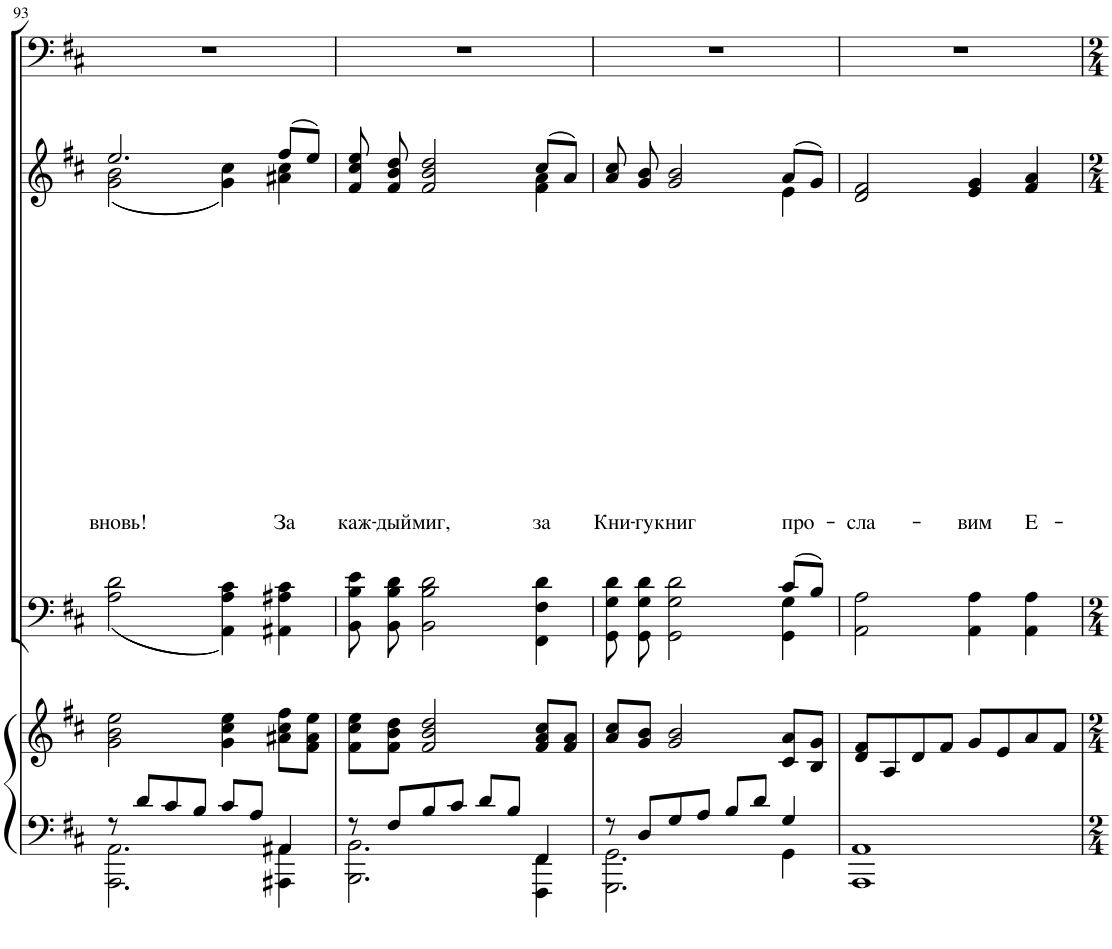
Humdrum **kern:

**kern	**kern	**kern	**kern	**text	**text	**text	**text	**text	**text	**text	**text	**text	**text	**text	**text	**text	**text	**kern
*part4	*part4	*part3	*part2	*part2	*part2	*part2	*part2	*part2	*part2	*part2	*part2	*part2	*part2	*part2	*part2	*part2	*part2	*part1
*staff5	*staff4	*staff3	*staff2	*staff2	*staff2	*staff2	*staff2	*staff2	*staff2	*staff2	*staff2	*staff2	*staff2	*staff2	*staff2	*staff2	*staff2	*staff1
*	*	*	*	*	*	*	*	*	*	*	*	*	*	*	*	*	*	*I"Soprano
!!LO:PB:g=z
*clefF4	*clefG2	*clefF4	*clefG2	*	*	*	*	*	*	*	*	*	*	*	*	*	*	*clefF4
*k[f#c#]	*k[f#c#]	*k[f#c#]	*k[f#c#]	*	*	*	*	*	*	*	*	*	*	*	*	*	*	*k[f#c#]
*M4/4	*M4/4	*M4/4	*M4/4	*	*	*	*	*	*	*	*	*	*	*	*	*	*	*M4/4
=93	=93	=93	=93	=93	=93	=93	=93	=93	=93	=93	=93	=93	=93	=93	=93	=93	=93	=93
*^	*	*^	*	*	*	*	*	*	*	*	*	*	*	*	*	*	*	*
!	!	!	!	!	!	!	!	!	!	!	!	!	!	!	!	!	!	!	!LO:LY:b	!
*	*	*	*	*	*^	*	*	*	*	*	*	*	*	*	*	*	*	*	*	*
8r	2.AAA\ 2.AA\	2g\ 2b\ 2ee\	1ryy	((2A\ 2d\	2.ee/	((2g\ 2b\	.	.	.	.	.	.	.	.	.	.	.	.	.	вновь!	1r
8d/L	.	.	.	.	.	.	.	.	.	.	.	.	.	.	.	.	.	.	.	.	.
8c#/	.	.	.	.	.	.	.	.	.	.	.	.	.	.	.	.	.	.	.	.	.
8B/J	.	.	.	.	.	.	.	.	.	.	.	.	.	.	.	.	.	.	.	.	.
8c#/L	.	4g\ 4cc#\ 4ee\	.	4AA\ 4A\ 4c#\))	.	4g\ 4cc#\))	.	.	.	.	.	.	.	.	.	.	.	.	.	.	.
8A/J	.	.	.	.	.	.	.	.	.	.	.	.	.	.	.	.	.	.	.	.	.
!	!	!	!	!	!	!	!	!	!	!	!	!	!	!	!	!	!	!	!	!LO:LY:b	!
4AA#X/	4AAA#X\ 4AA#\	8a#X\ 8cc#\ 8ff#\L	.	4AA#X\ 4A#X\ 4c#\	(8ff#/L	4a#X\ 4cc#\	.	.	.	.	.	.	.	.	.	.	.	.	.	За	.
.	.	8f#\ 8a#\ 8ee\J	.	.	8ee/J)	.	.	.	.	.	.	.	.	.	.	.	.	.	.	.	.
*	*	*	*v	*v	*	*	*	*	*	*	*	*	*	*	*	*	*	*	*	*	*
=94	=94	=94	=94	=94	=94	=94	=94	=94	=94	=94	=94	=94	=94	=94	=94	=94	=94	=94	=94	=94
!	!	!	!	!	!	!	!	!	!	!	!	!	!	!	!	!	!	!	!LO:LY:b	!
8r	2.BBB\ 2.BB\	8f#\ 8cc#\ 8ee\L	8BB\ 8B\ 8e\	8f#/ 8cc#/ 8ee/	2.ryy	.	.	.	.	.	.	.	.	.	.	.	.	.	каж-	1r
!	!	!	!	!	!	!	!	!	!	!	!	!	!	!	!	!	!	!	!LO:LY:b	!
8F#/L	.	8f#\ 8b\ 8dd\J	8BB\ 8B\ 8d\	8f#/ 8b/ 8dd/	.	.	.	.	.	.	.	.	.	.	.	.	.	.	-дый	.
!	!	!	!	!	!	!	!	!	!	!	!	!	!	!	!	!	!	!	!LO:LY:b	!
8B/	.	2f#/ 2b/ 2dd/	2BB\ 2B\ 2d\	2f#/ 2b/ 2dd/	.	.	.	.	.	.	.	.	.	.	.	.	.	.	миг,	.
8c#/J	.	.	.	.	.	.	.	.	.	.	.	.	.	.	.	.	.	.	.	.
8d/L	.	.	.	.	.	.	.	.	.	.	.	.	.	.	.	.	.	.	.	.
8B/J	.	.	.	.	.	.	.	.	.	.	.	.	.	.	.	.	.	.	.	.
!	!	!	!	!	!	!	!	!	!	!	!	!	!	!	!	!	!	!	!LO:LY:b	!
4FF#/	4FFF#\ 4FF#\	8f#/ 8a/ 8cc#/L	4FF#\ 4F#\ 4d\	(8cc#/L	4f#\ 4a\	.	.	.	.	.	.	.	.	.	.	.	.	.	за	.
.	.	8f#/ 8a/J	.	8a/J)	.	.	.	.	.	.	.	.	.	.	.	.	.	.	.	.
=95	=95	=95	=95	=95	=95	=95	=95	=95	=95	=95	=95	=95	=95	=95	=95	=95	=95	=95	=95	=95
*	*	*	*^	*	*	*	*	*	*	*	*	*	*	*	*	*	*	*	*	*
!	!	!	!	!	!	!	!	!	!	!	!	!	!	!	!	!	!	!	!	!LO:LY:b	!
8r	2.GGG\ 2.GG\	8a/ 8cc#/L	8GG\ 8G\ 8d\	2.ryy	8a/ 8cc#/	2.ryy	.	.	.	.	.	.	.	.	.	.	.	.	.	Кни-	1r
!	!	!	!	!	!	!	!	!	!	!	!	!	!	!	!	!	!	!	!	!LO:LY:b	!
8D/L	.	8g/ 8b/J	8GG\ 8G\ 8d\	.	8g/ 8b/	.	.	.	.	.	.	.	.	.	.	.	.	.	.	-гу	.
!	!	!	!	!	!	!	!	!	!	!	!	!	!	!	!	!	!	!	!	!LO:LY:b	!
8G/	.	2g/ 2b/	2GG\ 2G\ 2d\	.	2g/ 2b/	.	.	.	.	.	.	.	.	.	.	.	.	.	.	книг	.
8A/J	.	.	.	.	.	.	.	.	.	.	.	.	.	.	.	.	.	.	.	.	.
8B/L	.	.	.	.	.	.	.	.	.	.	.	.	.	.	.	.	.	.	.	.	.
8d/J	.	.	.	.	.	.	.	.	.	.	.	.	.	.	.	.	.	.	.	.	.
!	!	!	!	!	!	!	!	!	!	!	!	!	!	!	!	!	!	!	!	!LO:LY:b	!
4G/	4GG\	8c#/ 8a/L	(8c#/L	4GG\ 4G\	(8a/L	4e\	.	.	.	.	.	.	.	.	.	.	.	.	.	про-	.
.	.	8B/ 8g/J	8B/J)	.	8g/J)	.	.	.	.	.	.	.	.	.	.	.	.	.	.	.	.
*	*	*	*v	*v	*	*	*	*	*	*	*	*	*	*	*	*	*	*	*	*	*
*	*	*	*	*v	*v	*	*	*	*	*	*	*	*	*	*	*	*	*	*	*
=96	=96	=96	=96	=96	=96	=96	=96	=96	=96	=96	=96	=96	=96	=96	=96	=96	=96	=96	=96
!	!	!	!	!	!	!	!	!	!	!	!	!	!	!	!	!	!	!LO:LY:b	!
1ryy	1AAA 1AA	8d/ 8f#/L	2AA\ 2A\	2d/ 2f#/	.	.	.	.	.	.	.	.	.	.	.	.	.	-сла-	1r
.	.	8A/	.	.	.	.	.	.	.	.	.	.	.	.	.	.	.	.	.
.	.	8d/	.	.	.	.	.	.	.	.	.	.	.	.	.	.	.	.	.
.	.	8f#/J	.	.	.	.	.	.	.	.	.	.	.	.	.	.	.	.	.
!	!	!	!	!	!	!	!	!	!	!	!	!	!	!	!	!	!	!LO:LY:b	!
.	.	8g/L	4AA\ 4A\	4e/ 4g/	.	.	.	.	.	.	.	.	.	.	.	.	.	-вим	.
.	.	8e/	.	.	.	.	.	.	.	.	.	.	.	.	.	.	.	.	.
!	!	!	!	!	!	!	!	!	!	!	!	!	!	!	!	!	!	!LO:LY:b	!
.	.	8a/	4AA\ 4A\	4f#/ 4a/	.	.	.	.	.	.	.	.	.	.	.	.	.	Е-	.
.	.	8f#/J	.	.	.	.	.	.	.	.	.	.	.	.	.	.	.	.	.
*v	*v	*	*	*	*	*	*	*	*	*	*	*	*	*	*	*	*	*	*
=	=	=	=	=	=	=	=	=	=	=	=	=	=	=	=	=	=	=
*-	*-	*-	*-	*-	*-	*-	*-	*-	*-	*-	*-	*-	*-	*-	*-	*-	*-	*-
